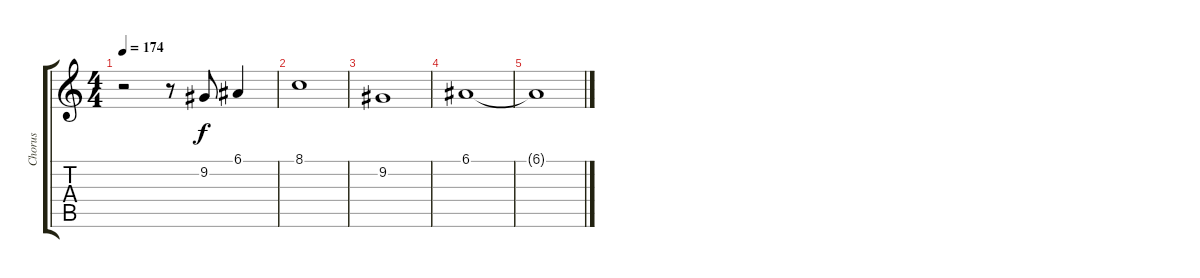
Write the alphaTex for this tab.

\track ("Chorus" "Chorus") {instrument vibraphone}
\staff {score tabs}
\tuning (E4 B3 G3 D3 A2 E2) {hide}
\ts (4 4)
\tempo 174
\clef g2
\ks c
r.2{dy f} r.8 9.2.8 6.1.4 |
8.1.1 |
9.2.1 |
6.1.1 |
6.1{t}.1
